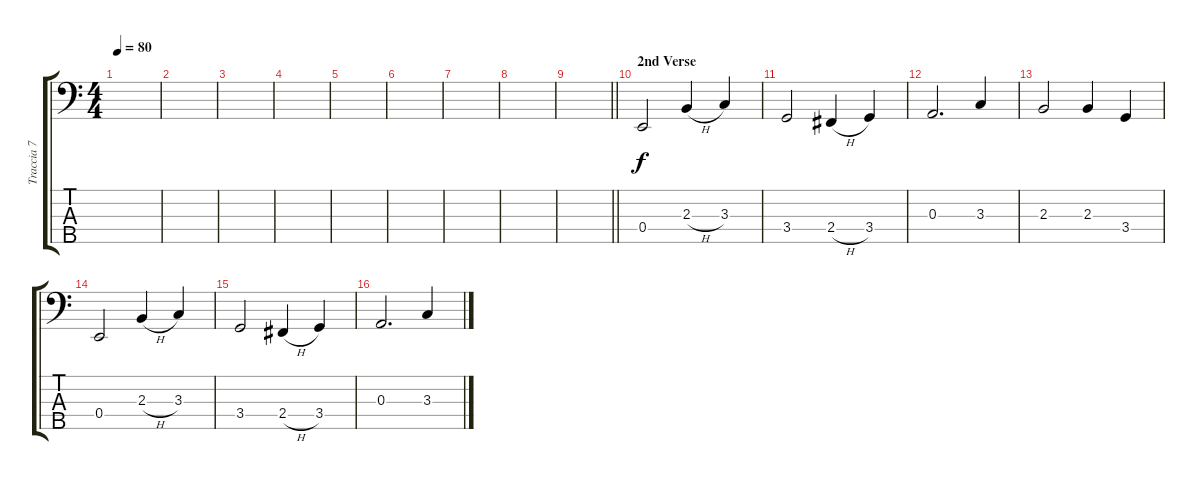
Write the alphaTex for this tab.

\track ("Traccia 7" "Traccia 7") {instrument electricbassfinger}
\staff {score tabs}
\tuning (G2 D2 A1 E1 B0) {hide}
\ts (4 4)
\tempo 80
\clef f4
\ks c
|
|
|
|
|
|
|
|
\barLineRight lightlight
|
\section ("" "2nd Verse")
0.4.2 2.3{h}.4 3.3.4 |
3.4.2 2.4{h}.4 3.4.4 |
0.3.2{d} 3.3.4 |
2.3.2 2.3.4 3.4.4 |
0.4.2 2.3{h}.4 3.3.4 |
3.4.2 2.4{h}.4 3.4.4 |
0.3.2{d} 3.3.4
